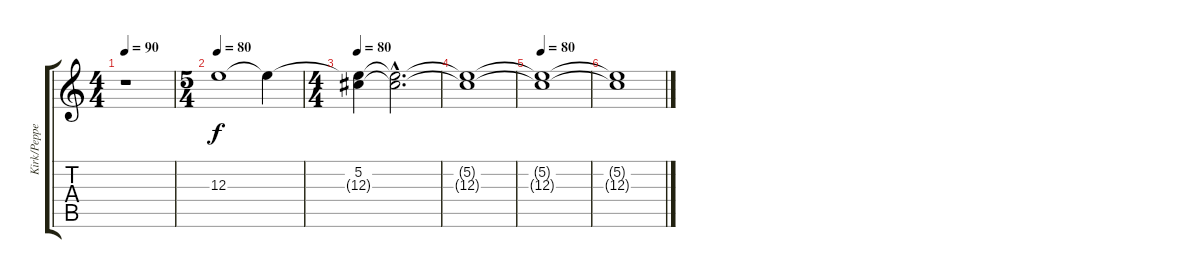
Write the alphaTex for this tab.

\track ("Kirk/Pepper (Studio)" "Kirk/Peppe") {instrument overdrivenguitar}
\staff {score tabs}
\tuning (Db4 Ab3 E3 B2 Gb2 Db2) {hide}
\ts (4 4)
\tempo 90
\clef g2
\ks c
r.1{dy f} |
\ts (5 4)
\tempo 80
12.3.1 12.3{t}.4 |
\ts (4 4)
\tempo 80
(5.2 12.3{t}).4 (5.2{hac t} 12.3{hac t}).2{d} |
(5.2{t} 12.3{t}).1 |
\tempo 80
(5.2{t} 12.3{t}).1 |
(5.2{t} 12.3{t}).1
